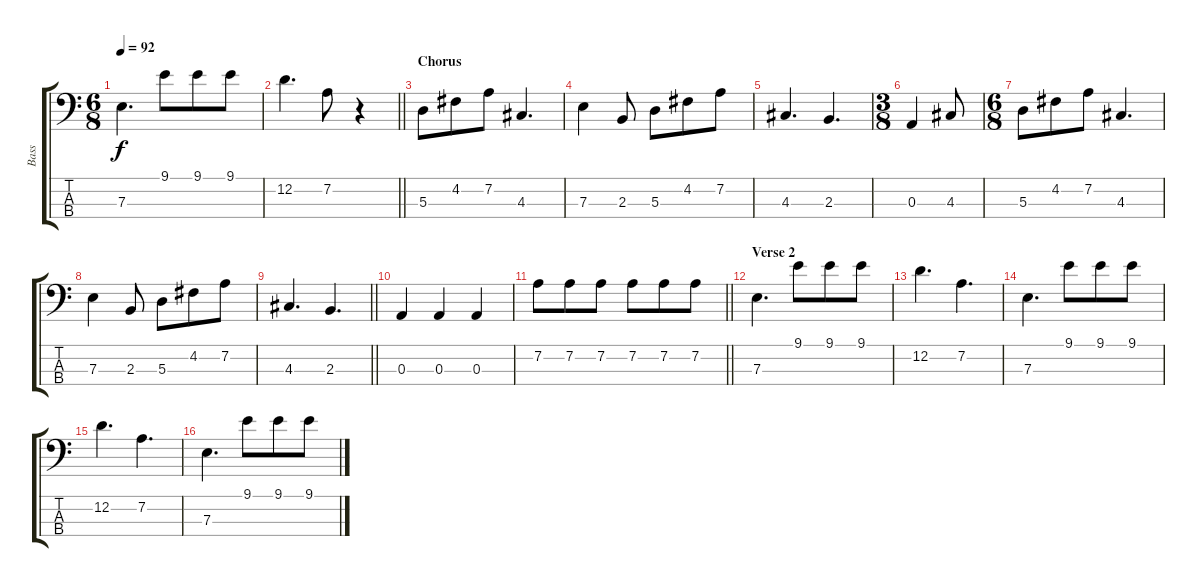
\track ("Bass" "Bass") {instrument electricbassfinger}
\staff {score tabs}
\tuning (G2 D2 A1 E1) {hide}
\ts (6 8)
\tempo 92
\clef f4
\ks c
7.3.4{d dy f} 9.1.8 9.1.8 9.1.8 |
\barLineRight lightlight
12.2.4{d} 7.2.8 r.4 |
\section ("" "Chorus")
5.3.8 4.2.8 7.2.8 4.3.4{d} |
7.3.4 2.3.8 5.3.8 4.2.8 7.2.8 |
4.3.4{d} 2.3.4{d} |
\ts (3 8)
0.3.4 4.3.8 |
\ts (6 8)
5.3.8 4.2.8 7.2.8 4.3.4{d} |
7.3.4 2.3.8 5.3.8 4.2.8 7.2.8 |
\barLineRight lightlight
4.3.4{d} 2.3.4{d} |
0.3.4 0.3.4 0.3.4 |
\barLineRight lightlight
7.2.8 7.2.8 7.2.8 7.2.8 7.2.8 7.2.8 |
\section ("" "Verse 2")
7.3.4{d} 9.1.8 9.1.8 9.1.8 |
12.2.4{d} 7.2.4{d} |
7.3.4{d} 9.1.8 9.1.8 9.1.8 |
12.2.4{d} 7.2.4{d} |
7.3.4{d} 9.1.8 9.1.8 9.1.8
